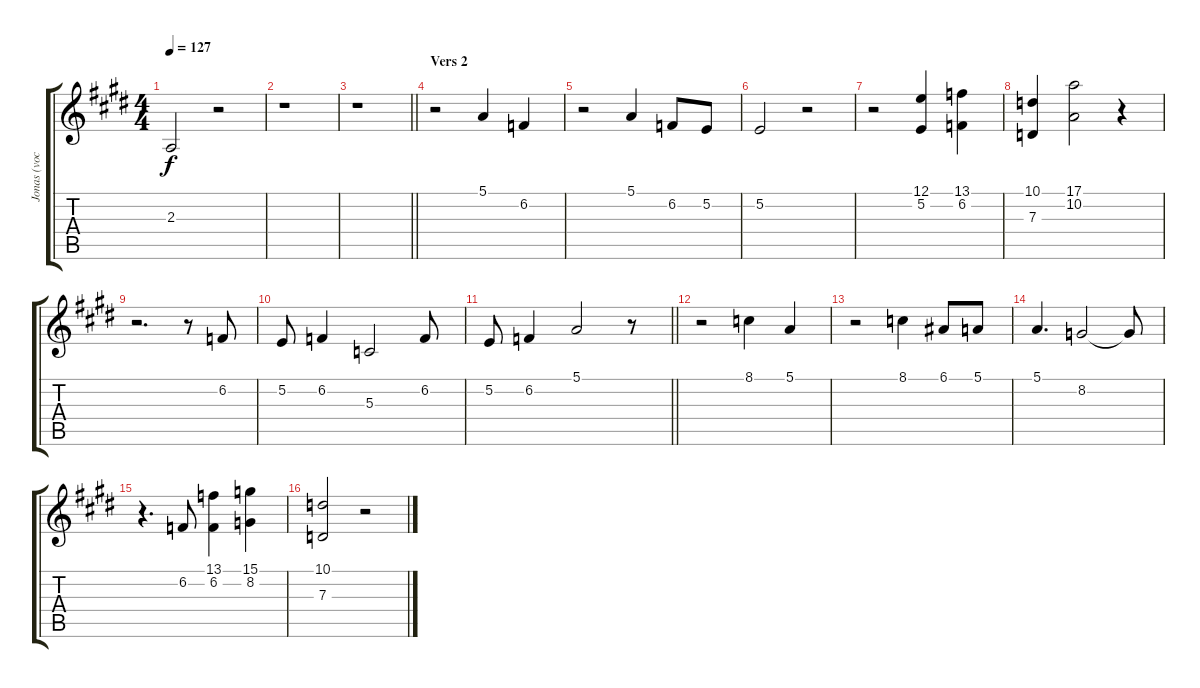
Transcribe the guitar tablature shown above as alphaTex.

\track ("Jonas (vocals)" "Jonas (voc") {instrument pad4choir}
\staff {score tabs}
\tuning (E4 B3 G3 D3 A2 E2) {hide}
\ts (4 4)
\tempo 127
\clef g2
\ks e
2.3{t}.2{dy f} r.2 |
r.1 |
\barLineRight lightlight
r.1 |
\section ("" "Vers 2")
r.2 5.1.4 6.2.4 |
r.2 5.1.4 6.2.8 5.2.8 |
5.2.2 r.2 |
r.2 (12.1 5.2).4 (13.1 6.2).4 |
(10.1 7.3).4 (17.1 10.2).2 r.4 |
r.2{d} r.8 6.2.8 |
5.2.8 6.2.4 5.3.2 6.2.8 |
\barLineRight lightlight
5.2.8 6.2.4 5.1.2 r.8 |
r.2 8.1.4 5.1.4 |
r.2 8.1.4 6.1.8 5.1.8 |
5.1.4{d} 8.2.2 8.2{t}.8 |
r.4{d} 6.2.8 (13.1 6.2).4 (15.1 8.2).4 |
(10.1 7.3).2 r.2
